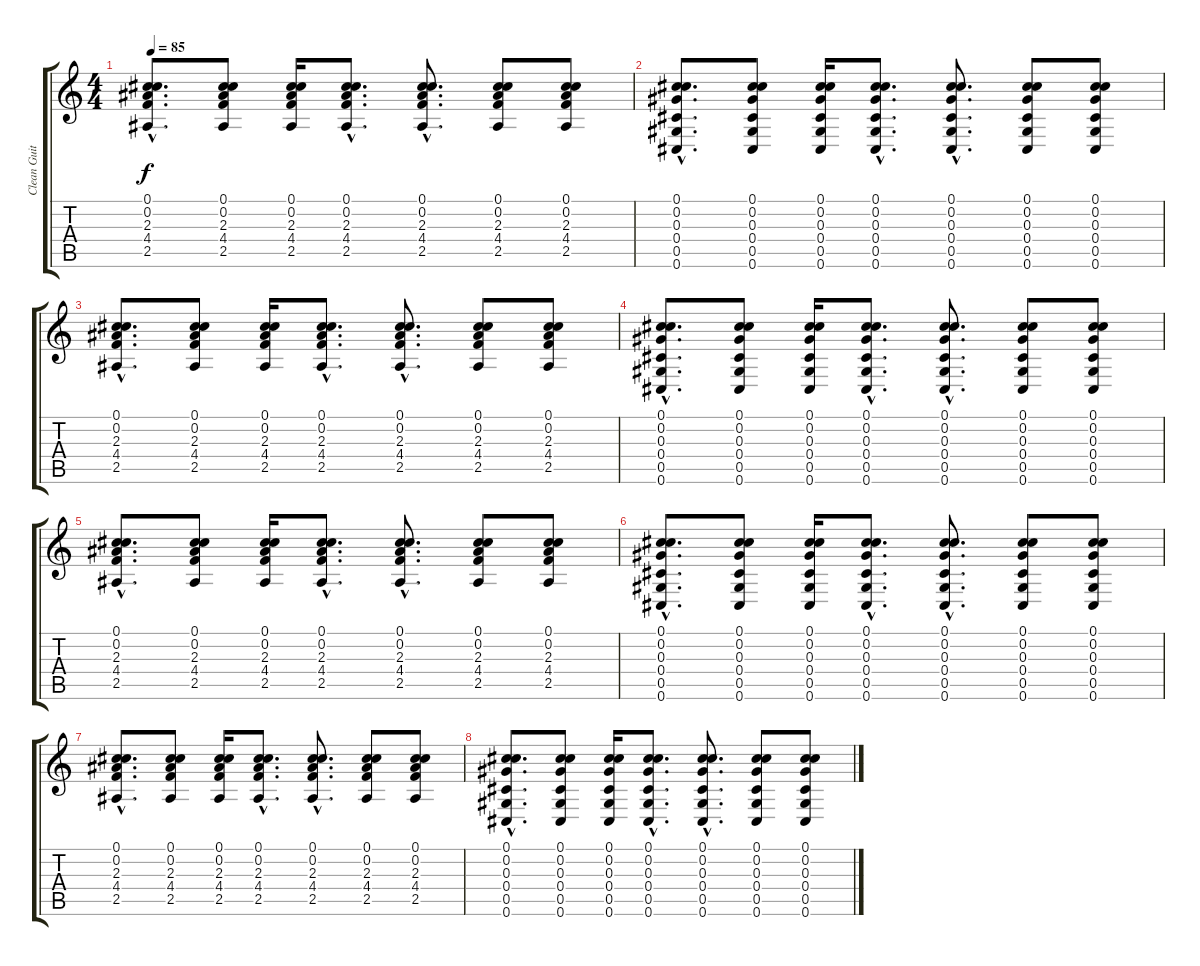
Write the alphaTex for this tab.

\track ("Clean Guitars" "Clean Guit") {instrument acousticguitarsteel}
\staff {score tabs}
\tuning (Db4 Db4 Ab3 Db3 Ab2 Db2) {hide}
\ts (4 4)
\tempo 85
\clef g2
\ks c
(0.1{hac} 0.2{hac} 2.3{hac} 4.4{hac} 2.5{hac}).8{d dy f} (0.1 0.2 2.3 4.4 2.5).8 (0.1 0.2 2.3 4.4 2.5).16 (0.1{hac} 0.2{hac} 2.3{hac} 4.4{hac} 2.5{hac}).8{d} (0.1{hac} 0.2{hac} 2.3{hac} 4.4{hac} 2.5{hac}).8{d} (0.1 0.2 2.3 4.4 2.5).8 (0.1 0.2 2.3 4.4 2.5).8 |
(0.1{hac} 0.2{hac} 0.3{hac} 0.4{hac} 0.5{hac} 0.6{hac}).8{d} (0.1 0.2 0.3 0.4 0.5 0.6).8 (0.1 0.2 0.3 0.4 0.5 0.6).16 (0.1{hac} 0.2{hac} 0.3{hac} 0.4{hac} 0.5{hac} 0.6{hac}).8{d} (0.1{hac} 0.2{hac} 0.3{hac} 0.4{hac} 0.5{hac} 0.6{hac}).8{d} (0.1 0.2 0.3 0.4 0.5 0.6).8 (0.1 0.2 0.3 0.4 0.5 0.6).8 |
(0.1{hac} 0.2{hac} 2.3{hac} 4.4{hac} 2.5{hac}).8{d} (0.1 0.2 2.3 4.4 2.5).8 (0.1 0.2 2.3 4.4 2.5).16 (0.1{hac} 0.2{hac} 2.3{hac} 4.4{hac} 2.5{hac}).8{d} (0.1{hac} 0.2{hac} 2.3{hac} 4.4{hac} 2.5{hac}).8{d} (0.1 0.2 2.3 4.4 2.5).8 (0.1 0.2 2.3 4.4 2.5).8 |
(0.1{hac} 0.2{hac} 0.3{hac} 0.4{hac} 0.5{hac} 0.6{hac}).8{d} (0.1 0.2 0.3 0.4 0.5 0.6).8 (0.1 0.2 0.3 0.4 0.5 0.6).16 (0.1{hac} 0.2{hac} 0.3{hac} 0.4{hac} 0.5{hac} 0.6{hac}).8{d} (0.1{hac} 0.2{hac} 0.3{hac} 0.4{hac} 0.5{hac} 0.6{hac}).8{d} (0.1 0.2 0.3 0.4 0.5 0.6).8 (0.1 0.2 0.3 0.4 0.5 0.6).8 |
(0.1{hac} 0.2{hac} 2.3{hac} 4.4{hac} 2.5{hac}).8{d} (0.1 0.2 2.3 4.4 2.5).8 (0.1 0.2 2.3 4.4 2.5).16 (0.1{hac} 0.2{hac} 2.3{hac} 4.4{hac} 2.5{hac}).8{d} (0.1{hac} 0.2{hac} 2.3{hac} 4.4{hac} 2.5{hac}).8{d} (0.1 0.2 2.3 4.4 2.5).8 (0.1 0.2 2.3 4.4 2.5).8 |
(0.1{hac} 0.2{hac} 0.3{hac} 0.4{hac} 0.5{hac} 0.6{hac}).8{d} (0.1 0.2 0.3 0.4 0.5 0.6).8 (0.1 0.2 0.3 0.4 0.5 0.6).16 (0.1{hac} 0.2{hac} 0.3{hac} 0.4{hac} 0.5{hac} 0.6{hac}).8{d} (0.1{hac} 0.2{hac} 0.3{hac} 0.4{hac} 0.5{hac} 0.6{hac}).8{d} (0.1 0.2 0.3 0.4 0.5 0.6).8 (0.1 0.2 0.3 0.4 0.5 0.6).8 |
(0.1{hac} 0.2{hac} 2.3{hac} 4.4{hac} 2.5{hac}).8{d} (0.1 0.2 2.3 4.4 2.5).8 (0.1 0.2 2.3 4.4 2.5).16 (0.1{hac} 0.2{hac} 2.3{hac} 4.4{hac} 2.5{hac}).8{d} (0.1{hac} 0.2{hac} 2.3{hac} 4.4{hac} 2.5{hac}).8{d} (0.1 0.2 2.3 4.4 2.5).8 (0.1 0.2 2.3 4.4 2.5).8 |
(0.1{hac} 0.2{hac} 0.3{hac} 0.4{hac} 0.5{hac} 0.6{hac}).8{d} (0.1 0.2 0.3 0.4 0.5 0.6).8 (0.1 0.2 0.3 0.4 0.5 0.6).16 (0.1{hac} 0.2{hac} 0.3{hac} 0.4{hac} 0.5{hac} 0.6{hac}).8{d} (0.1{hac} 0.2{hac} 0.3{hac} 0.4{hac} 0.5{hac} 0.6{hac}).8{d} (0.1 0.2 0.3 0.4 0.5 0.6).8 (0.1 0.2 0.3 0.4 0.5 0.6).8
